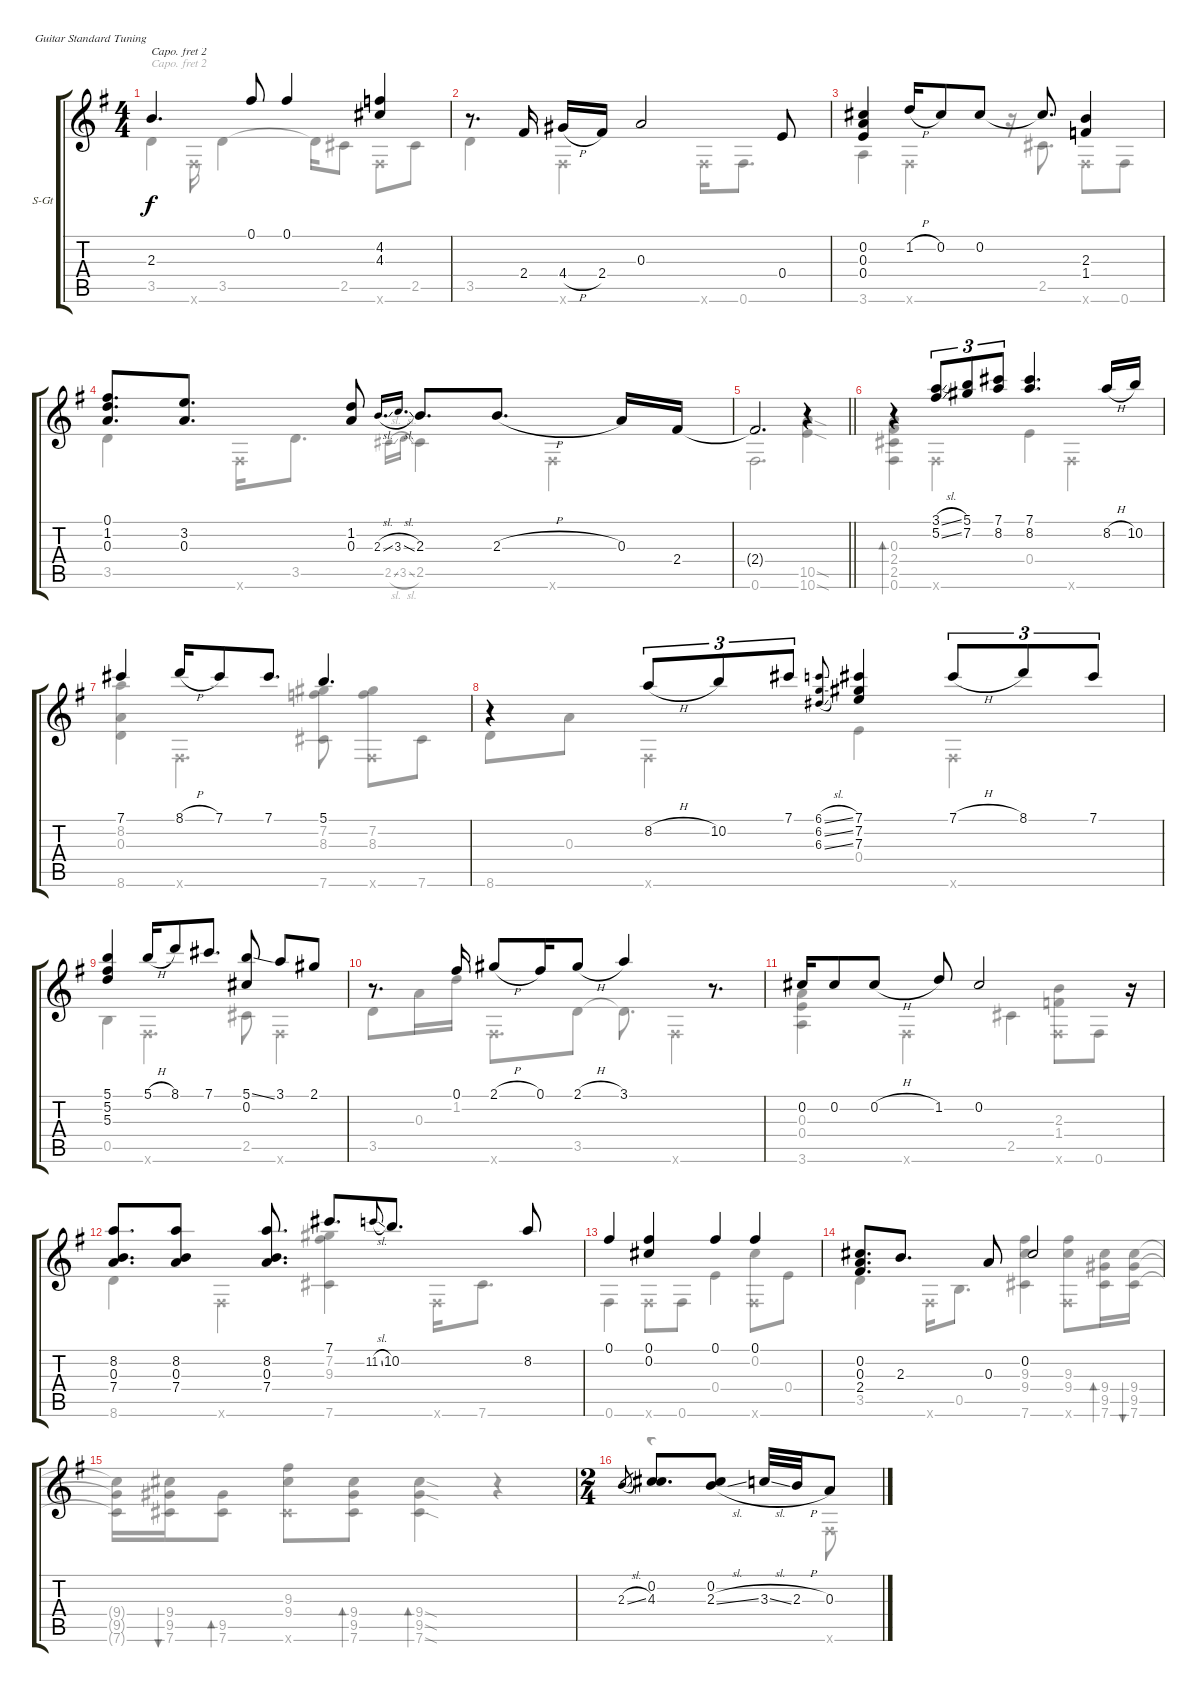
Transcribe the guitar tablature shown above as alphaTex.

\defaultSystemsLayout 4
\bracketExtendMode groupsimilarinstruments
\firstSystemTrackNameOrientation horizontal
\otherSystemsTrackNameOrientation horizontal
\track ("Steel Guitar" "S-Gt") {instrument acousticguitarsteel}
\staff {score tabs}
\capo 2
\tuning (E4 B3 G3 D3 A2 E2)
\voice
\ts (4 4)
\scale
0.508571
\tempo (85 hide)
\accidentals auto
\clef g2
\ottava regular
\simile none
\ks eminor
2.3{t}.4{d dy f} 0.1.8 0.1.4 (4.2 4.3).4 |
\scale
0.491529 r.8{d} 2.4.16 4.4{h}.16 2.4.16 0.3.2 0.4.8 |
\scale
0.454777 (0.3 0.2 0.4).4 1.2{h}.16 0.2.8 0.2.8 0.2{t}.8{d} (2.3 1.4).4 |
\scale
0.545533 (0.1 1.2 0.3).8{d} (3.2 0.3).8{d} (1.2 0.3).8 2.3{sl}.16{d gr onbeat} 3.3{sl}.16{d gr onbeat} 2.3.8{d} 2.3{h}.8{d} 0.3.16 2.4.16 |
\scale
0.460834
\barLineRight lightlight
2.4{t}.2{d} r.4 |
\scale
0.539195 r.4{bd 0} (5.2{sl} 3.1{sl}).8{tu (3 2)} (5.1 7.2).8{tu (3 2)} (7.1 8.2).8{tu (3 2)} (8.2 7.1).4{d} 8.2{h}.16 10.2.16 |
\scale
0.420838 7.1.4 8.1{h}.16 7.1.8 7.1.8{d} 5.1.4{d} |
\scale
0.579821 r.4 8.2{h}.8{tu (3 2)} 10.2.8{tu (3 2)} 7.1.8{tu (3 2)} (6.1{sl} 6.2{sl} 6.3{sl}).8{gr onbeat} (7.3 7.2 7.1).4 7.1{h}.8{tu (3 2)} 8.1.8{tu (3 2)} 7.1.8{tu (3 2)} |
\scale
0.504286 (5.1 5.2 5.3).4 5.1{h}.16 8.1.8 7.1.8{d} (5.1{ss} 0.2).8 3.1.8 2.1.8 |
\scale
0.495726 r.8{d} 0.1.16 2.1{h}.8 0.1.16 2.1{h}.8 3.1.4 r.8{d} |
\scale
0.475783 0.2.16 0.2.8 0.2{h}.8 1.2.8 0.2.2 r.16 |
\scale
0.490351 (8.2 7.4 0.3).8{d} (8.2 0.3 7.4).8 (8.2 7.4 0.3).8{d} 7.1.8{d} 11.2{sl}.8{gr onbeat} 10.2.8{d} 8.2.8 |
\scale
0.453641 0.1.4 (0.1 0.2).4 0.1.4 0.1.4 |
\scale
0.546783 (0.2 0.3 2.4).8{d} 2.3.8{d} 0.3.8 0.2.2 |
\scale
0.553495 |
\ts (2 4)
\scale
0.446999 2.3{sl}.8{gr} (4.3 0.2).8{d} (2.3{sl} 0.2).8 3.3{sl}.32 2.3{h}.32 0.3.8
\voice
\clef g2
\ottava regular
\simile none
\ks eminor
3.5.4{dy f} 0.6{x}.16 3.5.4 3.5{t}.16 2.5.8 0.6{x}.8 2.5.8 |
3.5.4 0.6{x}.2 0.6{x}.16 0.6.8{d} |
3.6.4 0.6{x}.4 r.16 2.5.8{d} 0.6{x}.8 0.6.8 |
3.5.4 0.6{x}.16 3.5.8{d} 2.5{sl}.16{gr onbeat} 3.5{sl}.16{gr onbeat} 2.5.4 0.6{x}.4 |
\barLineRight lightlight
0.6.2{d} (10.6{sod} 10.5{sod}).4 |
(0.6 2.5 2.4 0.3).4{bd 30} 0.6{x}.4 0.4.4 0.6{x}.4 |
(8.6 0.3 8.2).4 0.6{x}.4{d} (7.6 7.2 8.3).8 (0.6{x} 8.3 7.2).8 7.6.8 |
8.6.8 0.3.8 0.6{x}.4 0.4.4 0.6{x}.4 |
0.5.4 0.6{x}.4{d} 2.5.8 0.6{x}.4 |
3.5.8 0.3.16 1.2.16 0.6{x}.8{d} 3.5.8 3.5{t}.8{d} 0.6{x}.4 |
(3.6 0.4 0.3).4 0.6{x}.4 2.5.4 (2.3 1.4 0.6{x}).8 0.6.8 |
8.6.4 0.6{x}.4 (7.6 7.2 9.3).4 0.6{x}.16 7.6.8{d} |
0.6.4 0.6{x}.8 0.6.8 0.4.4 (0.2 0.6{x}).8 0.4.8 |
3.5.4 0.6{x}.16 0.5.8{d} (7.6 9.3 9.4).4 (0.6{x} 9.3 9.4).8 (7.6 9.5 9.4).16{bd 30} (9.4 9.5 7.6).16{bu 30} |
(9.4{t} 9.5{t} 7.6{t}).16 (9.4 9.5 7.6).16{bu 30} (7.6 9.5).8{bd 30} (7.6{x} 9.4 9.3).8 (7.6 9.5 9.4).8{bd 30} (9.4{sod} 9.5{sod} 7.6{sod}).4{bd 30} r.4 |
r.4{d} 0.6{x}.8
